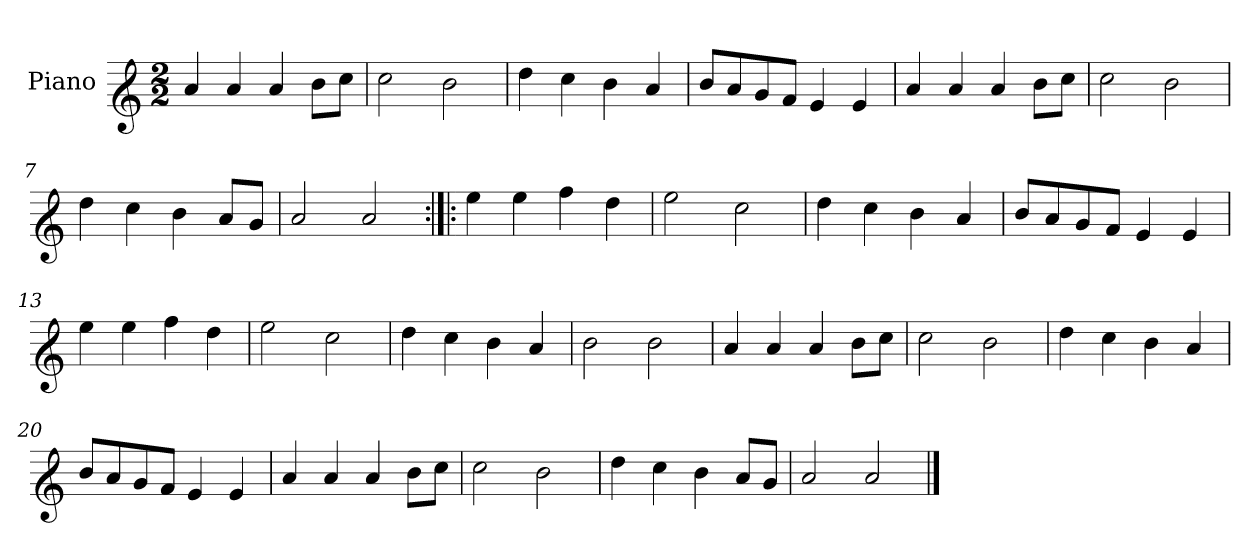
**kern
*part1
*staff1
*I"Piano
*I'Pno.
*clefG1
*k[]
*M2/2
=1
4cc/
4cc/
4cc/
8dd\L
8ee\J
=2
2ee\
2dd\
=3
4ff\
4ee\
4dd\
4cc/
=4
8dd/L
8cc/
8b/
8a/J
4g/
4g/
=5
4cc/
4cc/
4cc/
8dd\L
8ee\J
=6
2ee\
2dd\
=7
4ff\
4ee\
4dd\
8cc/L
8b/J
=8
2cc/
2cc/
=9:|!|:
4gg\
4gg\
4aa\
4ff\
=10
2gg\
2ee\
=11
4ff\
4ee\
4dd\
4cc/
=12
8dd/L
8cc/
8b/
8a/J
4g/
4g/
=13
4gg\
4gg\
4aa\
4ff\
=14
2gg\
2ee\
=15
4ff\
4ee\
4dd\
4cc/
=16
2dd\
2dd\
=17
4cc/
4cc/
4cc/
8dd\L
8ee\J
=18
2ee\
2dd\
=19
4ff\
4ee\
4dd\
4cc/
=20
8dd/L
8cc/
8b/
8a/J
4g/
4g/
=21
4cc/
4cc/
4cc/
8dd\L
8ee\J
=22
2ee\
2dd\
=23
4ff\
4ee\
4dd\
8cc/L
8b/J
=24
2cc/
2cc/
==
*-
